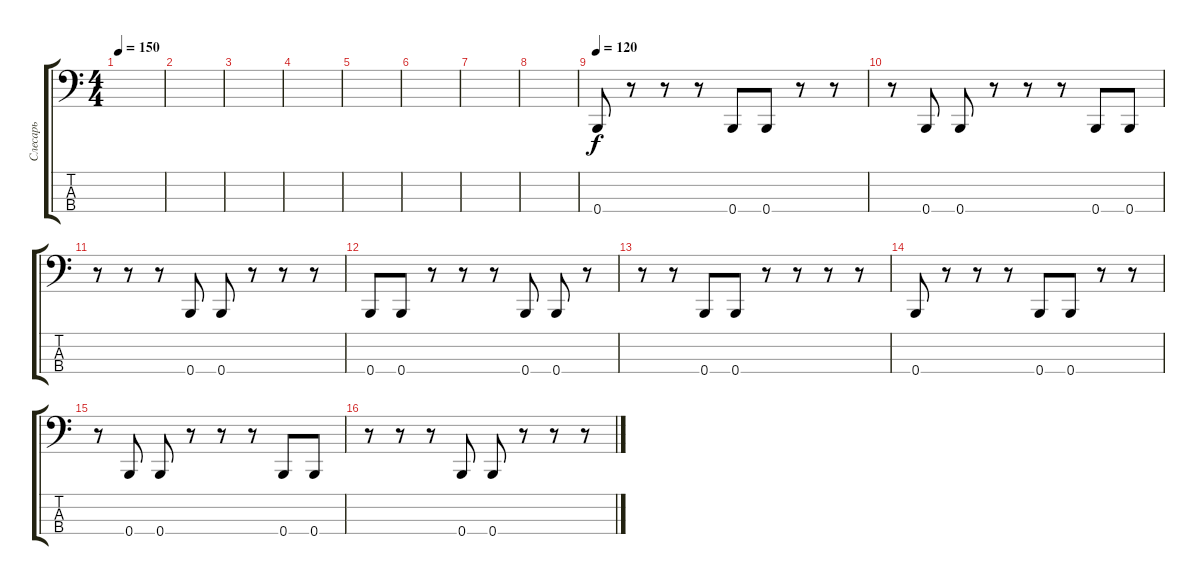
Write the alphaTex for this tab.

\track ("Слесарь" "Слесарь") {instrument electricbasspick}
\staff {score tabs}
\tuning (E2 B1 Gb1 B0) {hide}
\ts (4 4)
\tempo 150
\tempo 185
\tempo 150
\clef f4
\ks c
|
|
|
|
|
|
|
|
\tempo 150
\tempo 120
0.4.8 r.8 r.8 r.8 0.4.8 0.4.8 r.8 r.8 |
r.8 0.4.8 0.4.8 r.8 r.8 r.8 0.4.8 0.4.8 |
r.8 r.8 r.8 0.4.8 0.4.8 r.8 r.8 r.8 |
0.4.8 0.4.8 r.8 r.8 r.8 0.4.8 0.4.8 r.8 |
r.8 r.8 0.4.8 0.4.8 r.8 r.8 r.8 r.8 |
0.4.8 r.8 r.8 r.8 0.4.8 0.4.8 r.8 r.8 |
r.8 0.4.8 0.4.8 r.8 r.8 r.8 0.4.8 0.4.8 |
r.8 r.8 r.8 0.4.8 0.4.8 r.8 r.8 r.8
